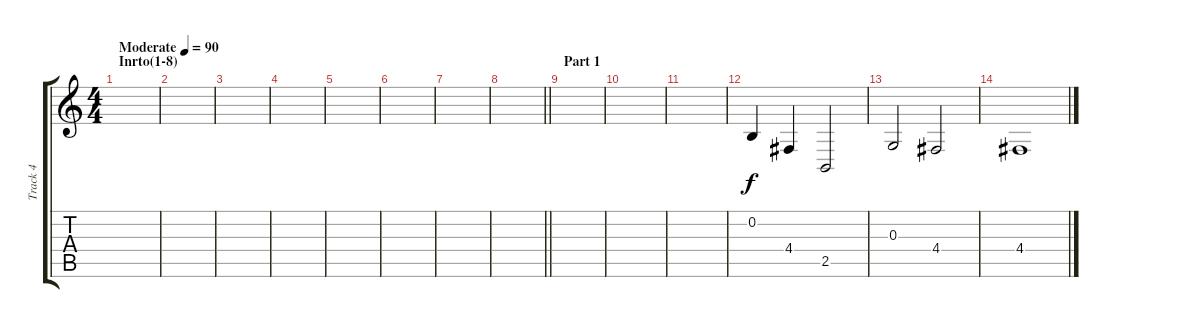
\track ("Track 4" "Track 4") {instrument violin}
\staff {score tabs}
\tuning (E4 B3 G3 D3 A2 E2) {hide}
\ts (4 4)
\section ("" "Inrto(1-8)")
\tempo (90 "Moderate")
\clef g2
\ks c
|
|
|
|
|
|
|
\barLineRight lightlight
|
\section ("" "Part 1")
|
|
|
0.2.4 4.4.4 2.5.2 |
0.3.2 4.4.2 |
4.4.1
